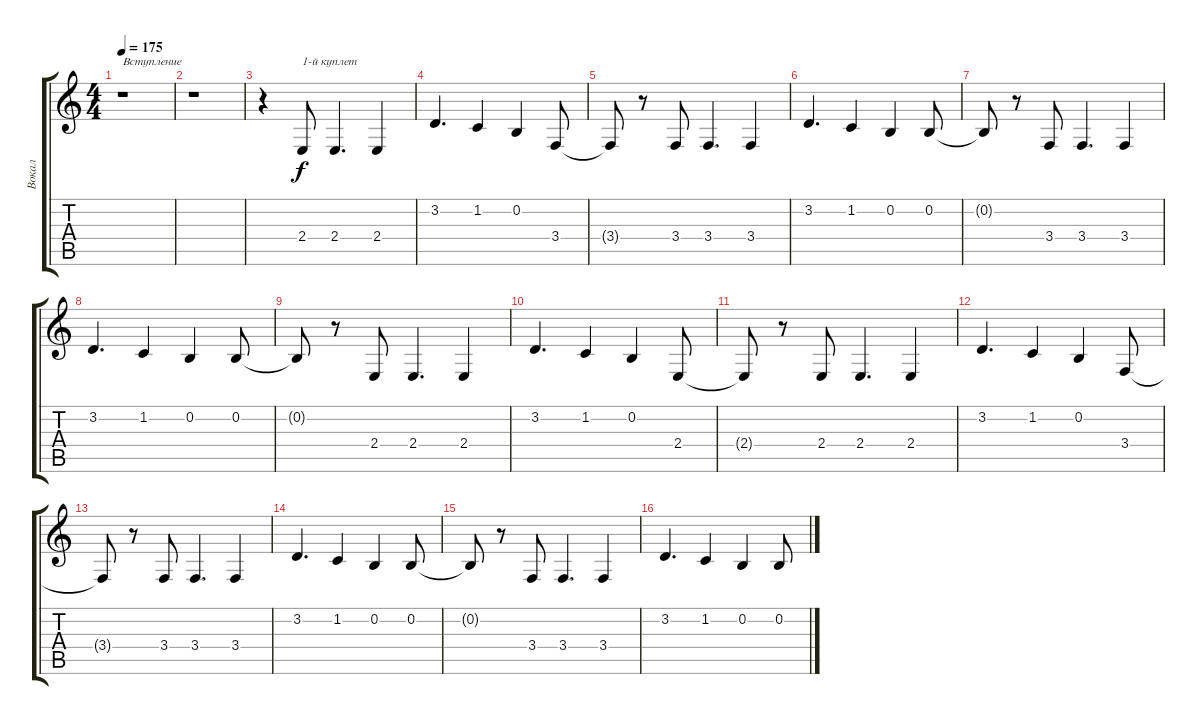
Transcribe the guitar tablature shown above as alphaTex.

\track ("Вокал" "Вокал") {instrument oboe}
\staff {score tabs}
\tuning (E4 B3 G3 D3 A2 E2) {hide}
\ts (4 4)
\tempo 175
\clef g2
\ks c
r.1{txt "Вступление" dy f instrument oboe} |
r.1 |
r.4 2.4.8{txt "1-й куплет"} 2.4.4{d} 2.4.4 |
3.2.4{d} 1.2.4 0.2.4 3.4.8 |
3.4{t}.8 r.8 3.4.8 3.4.4{d} 3.4.4 |
3.2.4{d} 1.2.4 0.2.4 0.2.8 |
0.2{t}.8 r.8 3.4.8 3.4.4{d} 3.4.4 |
3.2.4{d} 1.2.4 0.2.4 0.2.8 |
0.2{t}.8 r.8 2.4.8 2.4.4{d} 2.4.4 |
3.2.4{d} 1.2.4 0.2.4 2.4.8 |
2.4{t}.8 r.8 2.4.8 2.4.4{d} 2.4.4 |
3.2.4{d} 1.2.4 0.2.4 3.4.8 |
3.4{t}.8 r.8 3.4.8 3.4.4{d} 3.4.4 |
3.2.4{d} 1.2.4 0.2.4 0.2.8 |
0.2{t}.8 r.8 3.4.8 3.4.4{d} 3.4.4 |
3.2.4{d} 1.2.4 0.2.4 0.2.8
